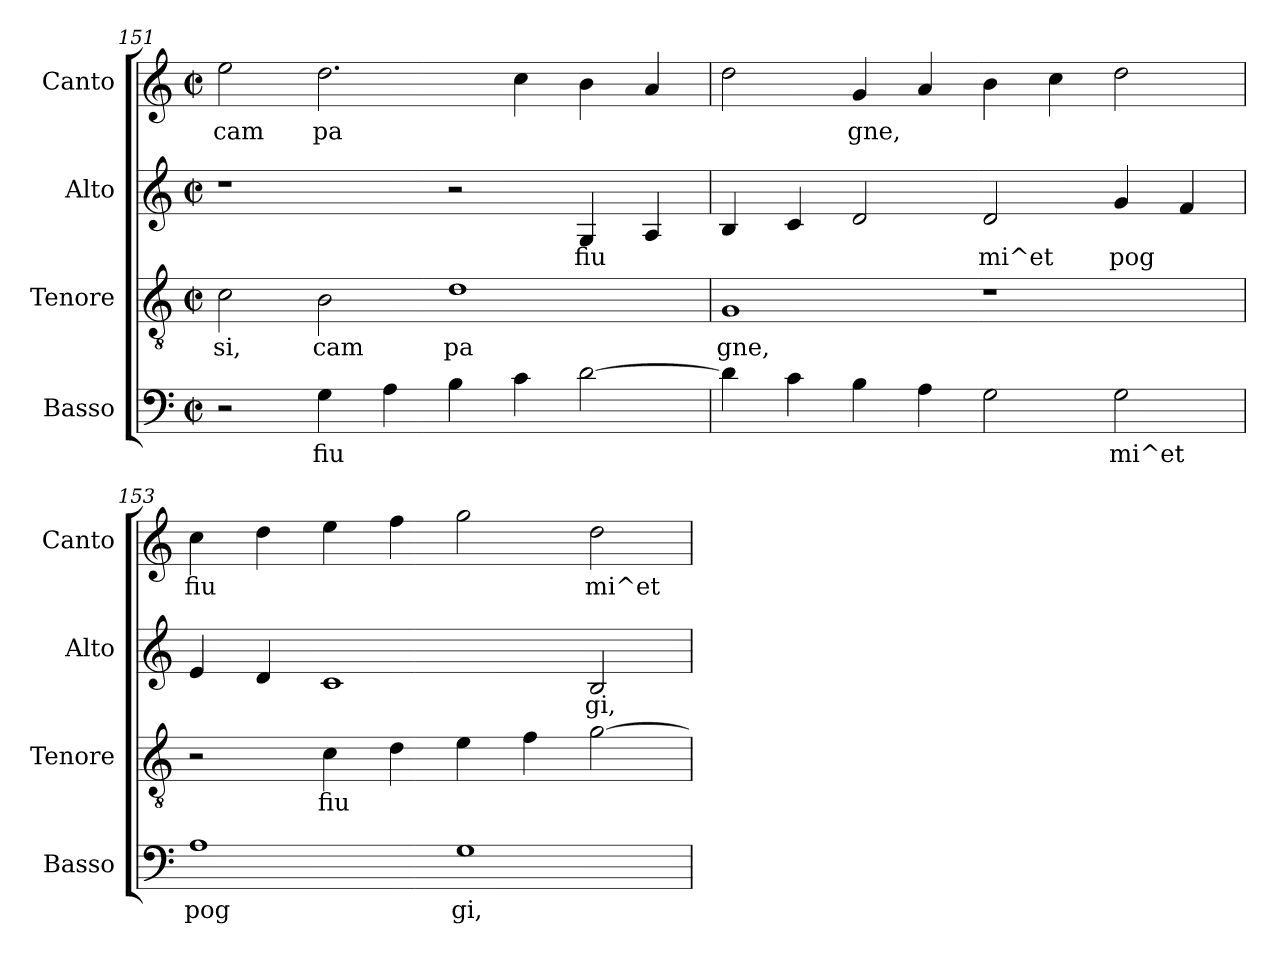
**kern	**text	**kern	**text	**kern	**text	**kern	**text
*part4	*part4	*part3	*part3	*part2	*part2	*part1	*part1
*staff4	*staff4	*staff3	*staff3	*staff2	*staff2	*staff1	*staff1
*I"Basso	*	*I"Tenore	*	*I"Alto	*	*I"Canto	*
*I'Basso	*	*I'Tenore	*	*I'Alto	*	*I'Canto	*
*clefF4	*	*clefGv2	*	*clefG2	*	*clefG2	*
*k[]	*	*k[]	*	*k[]	*	*k[]	*
*C:	*	*C:	*	*C:	*	*C:	*
*M2/2	*	*M2/2	*	*M2/2	*	*M2/2	*
*met(c|)	*	*met(c|)	*	*met(c|)	*	*met(c|)	*
=151	=151	=151	=151	=151	=151	=151	=151
!	!	!	!LO:LY:b:cj	!	!	!	!LO:LY:b:cj
2r	.	2c\	si,	1r	.	2ee\	cam
!	!LO:LY:b:cj	!	!LO:LY:b:cj	!	!	!	!LO:LY:b:cj
4G\	fiu	2B\	cam	.	.	2.dd\	pa
!	!LO:LY:b:cj	!	!	!	!	!	!
4A\	.	.	.	.	.	.	.
!	!LO:LY:b:cj	!	!LO:LY:b:cj	!	!	!	!
4B\	.	1d	pa	2r	.	.	.
!	!LO:LY:b:cj	!	!	!	!	!	!LO:LY:b:cj
4c\	.	.	.	.	.	4cc\	.
!	!LO:LY:b:cj	!	!	!	!LO:LY:b:cj	!	!LO:LY:b:cj
[<2d\	.	.	.	4G/	fiu	4b\	.
!	!	!	!	!	!LO:LY:b:cj	!	!LO:LY:b:cj
.	.	.	.	4A/	.	4a/	.
!!LO:LB:g=z
=152	=152	=152	=152	=152	=152	=152	=152
!	!LO:LY:b:cj	!	!LO:LY:b:cj	!	!LO:LY:b:cj	!	!LO:LY:b:cj
4d\]	.	1G	gne,	4B/	.	2dd\	.
!	!LO:LY:b:cj	!	!	!	!LO:LY:b:cj	!	!
4c\	.	.	.	4c/	.	.	.
!	!LO:LY:b:cj	!	!	!	!LO:LY:b:cj	!	!LO:LY:b:cj
4B\	.	.	.	2d/	.	4g/	gne,
!	!LO:LY:b:cj	!	!	!	!	!	!LO:LY:b:cj
4A\	.	.	.	.	.	4a/	.
!	!LO:LY:b:cj	!	!	!	!LO:LY:b:cj	!	!LO:LY:b:cj
2G\	.	1r	.	2d/	mi^et	4b\	.
!	!	!	!	!	!	!	!LO:LY:b:cj
.	.	.	.	.	.	4cc\	.
!	!LO:LY:b:cj	!	!	!	!LO:LY:b:cj	!	!LO:LY:b:cj
2G\	mi^et	.	.	4g/	pog-	2dd\	.
!	!	!	!	!	!LO:LY:b:cj	!	!
.	.	.	.	4f/	--	.	.
=153	=153	=153	=153	=153	=153	=153	=153
!	!LO:LY:b:cj	!	!	!	!LO:LY:b:cj	!	!LO:LY:b:cj
1A	pog	2r	.	4e/	--	4cc\	fiu
!	!	!	!	!	!LO:LY:b:cj	!	!LO:LY:b:cj
.	.	.	.	4d/	--	4dd\	.
!	!	!	!LO:LY:b:cj	!	!LO:LY:b:cj	!	!LO:LY:b:cj
.	.	4c\	fiu-	1c	--	4ee\	.
!	!	!	!LO:LY:b:cj	!	!	!	!LO:LY:b:cj
.	.	4d\	--	.	.	4ff\	.
!	!LO:LY:b:cj	!	!LO:LY:b:cj	!	!	!	!LO:LY:b:cj
1G	gi,	4e\	--	.	.	2gg\	.
!	!	!	!LO:LY:b:cj	!	!	!	!
.	.	4f\	--	.	.	.	.
!	!	!	!LO:LY:b:cj	!	!LO:LY:b:cj	!	!LO:LY:b:cj
.	.	[>2g\	--	2B/	-gi,	2dd\	mi^et
=	=	=	=	=	=	=	=
*-	*-	*-	*-	*-	*-	*-	*-
